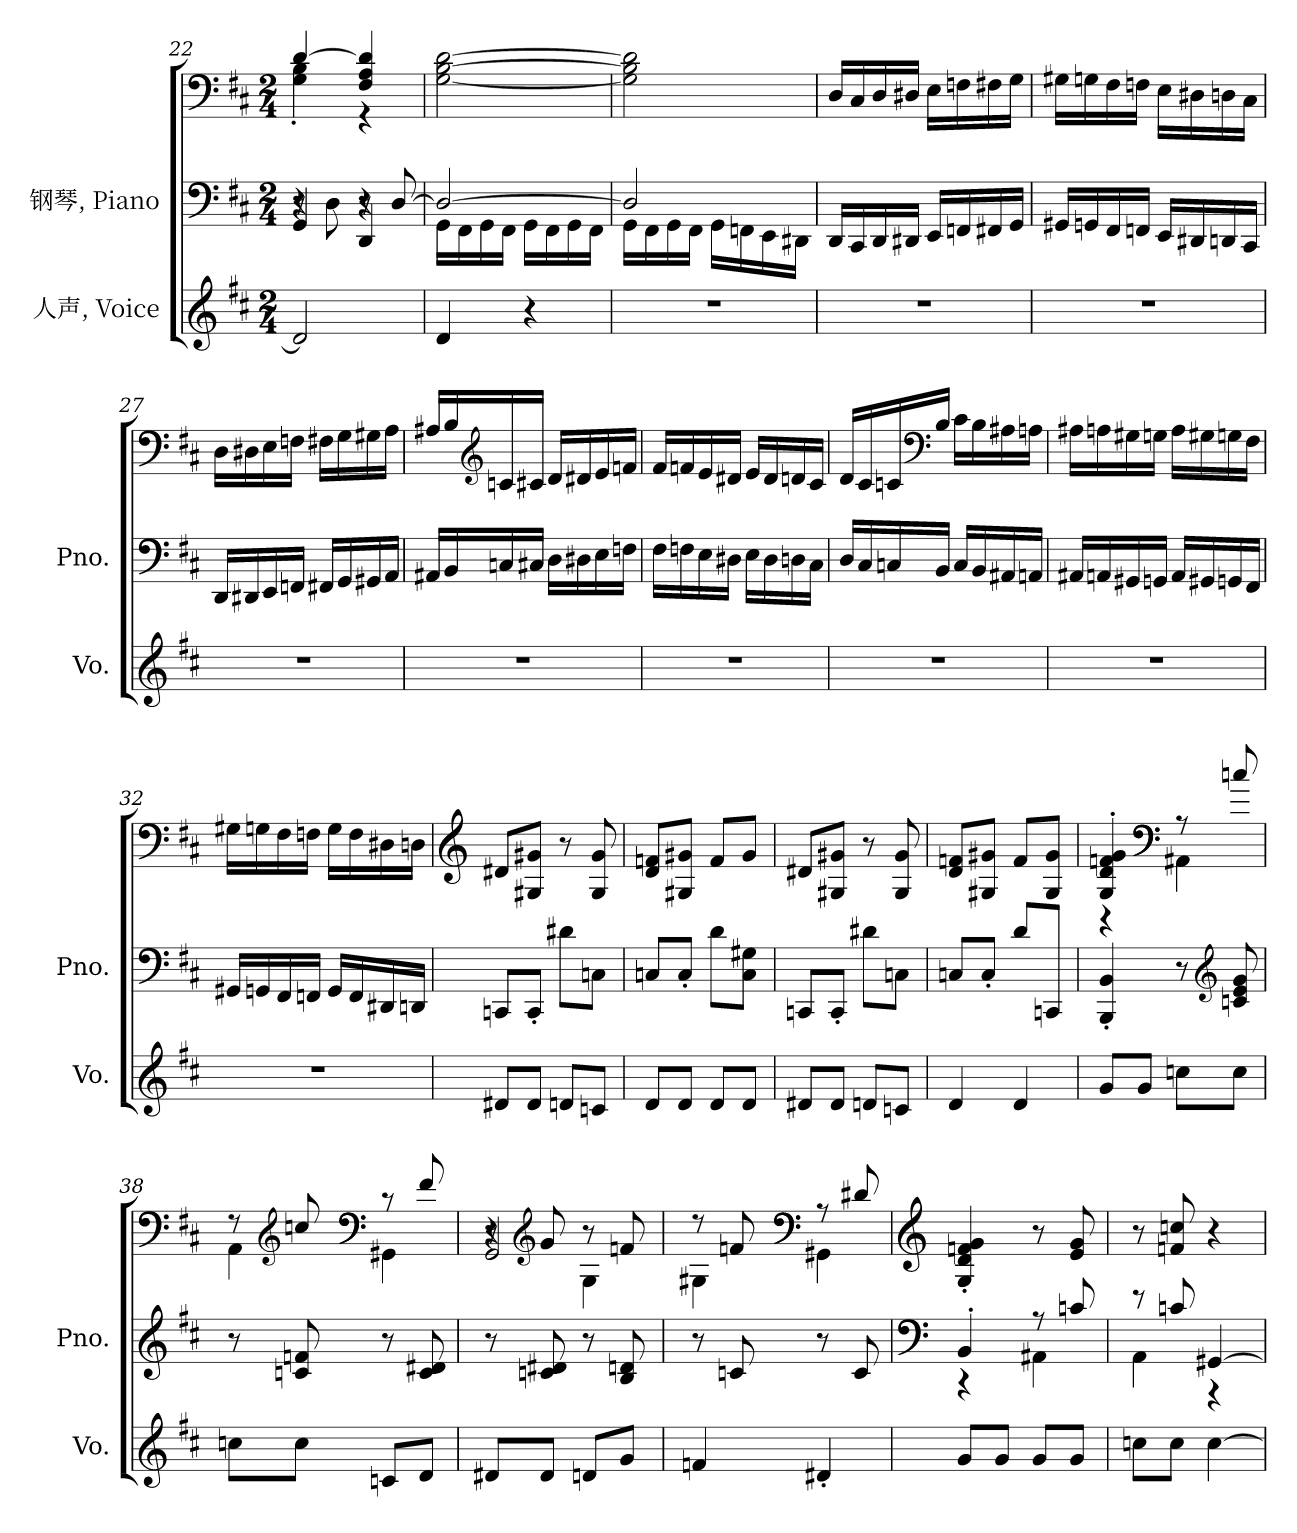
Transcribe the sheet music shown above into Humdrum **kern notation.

**kern	**kern	**kern
*part2	*part1	*part1
*staff3	*staff2	*staff1
*I"人声, Voice	*I"钢琴, Piano	*
*I'Vo.	*I'Pno.	*
*clefG2	*clefF4	*clefF4
*k[f#c#]	*k[f#c#]	*k[f#c#]
*M2/4	*M2/4	*M2/4
*MM108	*MM108	*MM108
=22	=22	=22
*	*^	*^
*	*	*^	*	*
2d/]	4r	8r	4GG/	[4d/	4G\' 4B\'
.	.	8D\	.	.	.
.	8r	4r	4DD/	4F#/ 4A/ 4d/]	4r
.	[8D/	.	.	.	.
*	*v	*v	*v	*	*
*	*	*v	*v
=23	=23	=23
*	*	*MM140
*	*^	*
4d/	2D/_	16GG\LL	[2G\ [2B\ [2d\
.	.	16FF#\	.
.	.	16GG\	.
.	.	16FF#\JJ	.
4r	.	16GG\LL	.
.	.	16FF#\	.
.	.	16GG\	.
.	.	16FF#\JJ	.
=24	=24	=24	=24
*	*	*	*MM150
2r	2D/]	16GG\LL	2G\] 2B\] 2d\]
.	.	16FF#\	.
.	.	16GG\	.
.	.	16FF#\JJ	.
.	.	16GG\LL	.
.	.	16FFn\	.
.	.	16EE\	.
.	.	16DD#X\JJ	.
*	*v	*v	*
!!LO:LB:g=z
=25	=25	=25
*	*	*MM170
2r	16DD/LL	16D/LL
.	16CC#/	16C#/
.	16DD/	16D/
.	16DD#X/JJ	16D#X/JJ
.	16EE/LL	16E\LL
.	16FFn/	16Fn\
.	16FF#X/	16F#X\
.	16GG/JJ	16G\JJ
=26	=26	=26
2r	16GG#X/LL	16G#X\LL
.	16GGn/	16Gn\
.	16FF#/	16F#\
.	16FFn/JJ	16Fn\JJ
.	16EE/LL	16E\LL
.	16DD#X/	16D#X\
.	16DDn/	16Dn\
.	16CC#/JJ	16C#\JJ
=27	=27	=27
2r	16DD/LL	16D\LL
.	16DD#X/	16D#X\
.	16EE/	16E\
.	16FFn/JJ	16Fn\JJ
.	16FF#X/LL	16F#X\LL
.	16GG/	16G\
.	16GG#X/	16G#X\
.	16AA/JJ	16A\JJ
!!LO:LB:g=z
=28	=28	=28
2r	16AA#X/LL	16A#X/LL
.	16BB/	16B/
*	*	*clefG2
.	16Cn/	16cn/
.	16C#X/JJ	16c#X/JJ
.	16D\LL	16d/LL
.	16D#X\	16d#X/
.	16E\	16e/
.	16Fn\JJ	16fn/JJ
=29	=29	=29
2r	16F#\LL	16f#/LL
.	16Fn\	16fn/
.	16E\	16e/
.	16D#X\JJ	16d#X/JJ
.	16E\LL	16e/LL
.	16D#\	16d#/
.	16Dn\	16dn/
.	16C#\JJ	16c#/JJ
=30	=30	=30
2r	16D/LL	16d/LL
.	16C#/	16c#/
.	16Cn/	16cn/
*	*	*clefF4
.	16BB/JJ	16B/JJ
.	16C/LL	16c\LL
.	16BB/	16B\
.	16AA#X/	16A#X\
.	16AAn/JJ	16An\JJ
!!LO:PB:g=z
=31	=31	=31
2r	16AA#X/LL	16A#X\LL
.	16AAn/	16An\
.	16GG#X/	16G#X\
.	16GGn/JJ	16Gn\JJ
.	16AA/LL	16A\LL
.	16GG#X/	16G#X\
.	16GGn/	16Gn\
.	16FF#/JJ	16F#\JJ
=32	=32	=32
2r	16GG#X/LL	16G#X\LL
.	16GGn/	16Gn\
.	16FF#/	16F#\
.	16FFn/JJ	16Fn\JJ
*	*	*MM155
.	16GG/LL	16G\LL
.	16FF/	16F\
.	16DD#X/	16D#X\
.	16DDn/JJ	16Dn\JJ
=33	=33	=33
*	*	*clefG2
*	*	*MM160
8d#X/L	8CCn/L	8d#X/L
8d#/J	8CC'/J	8G#X/ 8g#X/J
8dn/L	8d#X\L	8r
8cn/J	8Cn\J	8G#/ 8g#/
=34	=34	=34
8d/L	8Cn/L	8d/ 8fn/L
8d/J	8C'/J	8G#X/ 8g#X/J
8d/L	8d\L	8f/L
8d/J	8C\ 8G#X\J	8g#/J
!!LO:LB:g=z
=35	=35	=35
8d#X/L	8CCn/L	8d#X/L
8d#/J	8CC'/J	8G#X/ 8g#X/J
8dn/L	8d#X\L	8r
8cn/J	8Cn\J	8G#/ 8g#/
=36	=36	=36
4d/	8Cn/L	8d/ 8fn/L
.	8C'/J	8G#X/ 8g#X/J
4d/	8d/L	8f/L
.	8CCn/J	8G#/ 8g#/J
=37	=37	=37
*	*	*^
8g/L	4BBB/' 4BB/'	4G/' 4d/' 4fn/' 4g/'	4r
8g/J	.	.	.
*	*	*clefF4	*
8ccn\L	8r	8r	4AA#X\
*	*clefG2	*	*
8cc\J	8cn/ 8e/ 8g/	8ccn/	.
=38	=38	=38	=38
8ccn\L	8r	8r	4AA\
*	*	*clefG2	*
8cc\J	8cn/ 8fn/	8ccn/	.
*	*	*clefF4	*
*	*	*MM105	*
8cn/L	8r	8r	4GG#X\
8d/J	8c/ 8d#X/	8f#/	.
*	*	*v	*v
!!LO:LB:g=z
=39	=39	=39
*	*	*MM106
*	*	*^
*	*	*	*^
8d#X/L	8r	8r	4r	2GG/
*	*	*clefG2	*	*
8d#/J	8cn/ 8d#X/	8g/	.	.
*	*	*MM107	*	*
8dn/L	8r	8r	4G\	.
8g/J	8B/ 8dn/	8fn/	.	.
*	*	*v	*v	*v
=40	=40	=40
*	*	*MM108
*	*	*^
4fn/	8r	8r	4G#X\
.	8cn/	8fn/	.
*	*	*clefF4	*
4d#X'/	8r	8r	4GG#X\
.	8c/	8d#X/	.
*	*	*v	*v
=41	=41	=41
*	*clefF4	*clefG2
*	*^	*
8g/L	4BB'/	4r	4G/' 4d/' 4fn/' 4g/'
8g/J	.	.	.
8g/L	8r	4AA#X\	8r
8g/J	8cn/	.	8e/ 8g/
=42	=42	=42	=42
8ccn\L	8r	4AA\	8r
8cc\J	8cn/	.	8fn/ 8ccn/
[4cc\	[4GG#X/	4r	4r
*	*v	*v	*
=	=	=
*-	*-	*-
